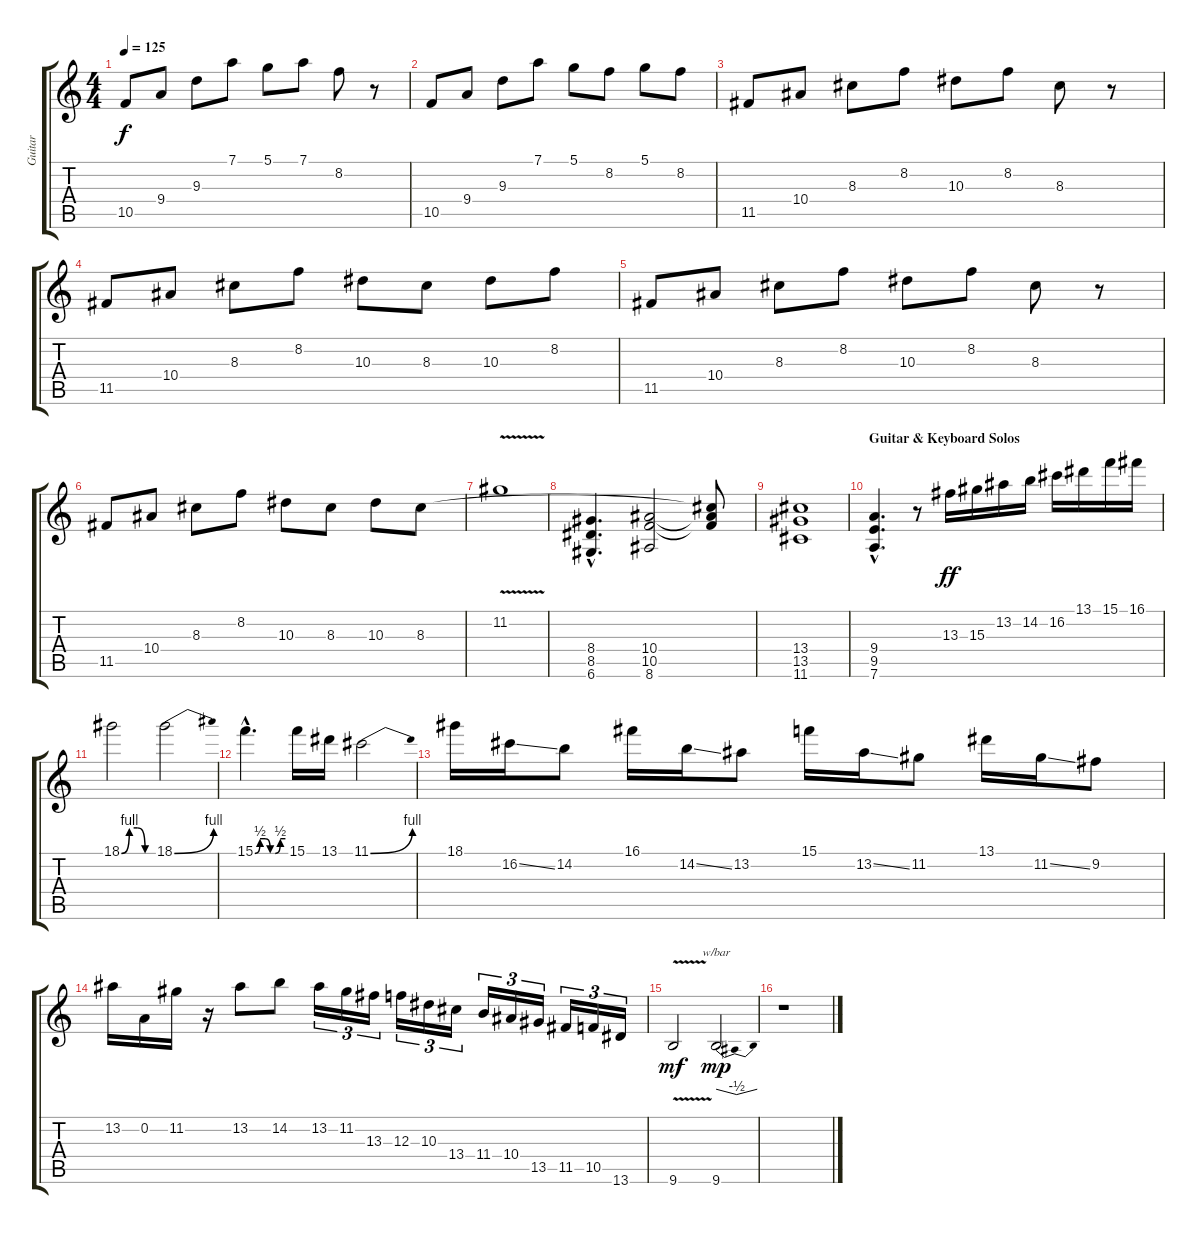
\track ("Guitar" "Guitar") {instrument distortionguitar}
\staff {score tabs}
\tuning (D4 A3 F3 C3 G2 D2) {hide}
\ts (4 4)
\tempo 125
\clef g2
\ks c
10.5.8{dy f} 9.4.8 9.3.8 7.1.8 5.1.8 7.1.8 8.2.8 r.8 |
10.5.8 9.4.8 9.3.8 7.1.8 5.1.8 8.2.8 5.1.8 8.2.8 |
11.5.8 10.4.8 8.3.8 8.2.8 10.3.8 8.2.8 8.3.8 r.8 |
11.5.8 10.4.8 8.3.8 8.2.8 10.3.8 8.3.8 10.3.8 8.2.8 |
11.5.8 10.4.8 8.3.8 8.2.8 10.3.8 8.2.8 8.3.8 r.8 |
11.5.8 10.4.8 8.3.8 8.2.8 10.3.8 8.3.8 10.3.8 8.3.8 |
11.2{v}.1 |
(8.4{hac} 8.5{hac} 6.6{hac}).4{d} (10.4 10.5 8.6).2 (8.3{t} 10.4{t} 10.5{t}).8 |
(13.4 13.5 11.6).1 |
\section ("" "Guitar & Keyboard Solos")
(9.4{hac} 9.5{hac} 7.6{hac}).4{d} r.8 13.3.16{dy ff} 15.3.16 13.2.16 14.2.16 16.2.16 13.1.16 15.1.16 16.1.16 |
18.1{be (custom 0 0 15 4 30 4 45 0 60 0)}.2 18.1{be (bend 0 0 60 4)}.2 |
15.1{be (custom 0 0 10 2 20 2 30 0 40 0 50 2 60 2) hac}.4{d} 15.1.16 13.1.16 11.1{be (bend 0 0 60 4)}.2 |
18.1.16 16.2{ss}.16 14.2.8 16.1.16 14.2{ss}.16 13.2.8 15.1.16 13.2{ss}.16 11.2.8 13.1.16 11.2{ss}.16 9.2.8 |
13.2.16 0.2.16 11.2.16 r.16 13.2.8 14.2.8 13.2.16{tu (3 2)} 11.2.16{tu (3 2)} 13.3.16{tu (3 2)} 12.3.16{tu (3 2)} 10.3.16{tu (3 2)} 13.4.16{tu (3 2)} 11.4.16{tu (3 2)} 10.4.16{tu (3 2)} 13.5.16{tu (3 2)} 11.5.16{tu (3 2)} 10.5.16{tu (3 2)} 13.6.16{tu (3 2)} |
9.6{v}.2{dy mf} 9.6.2{tbe (dip default 0 0 30 -2 60 0) dy mp} |
r.1
